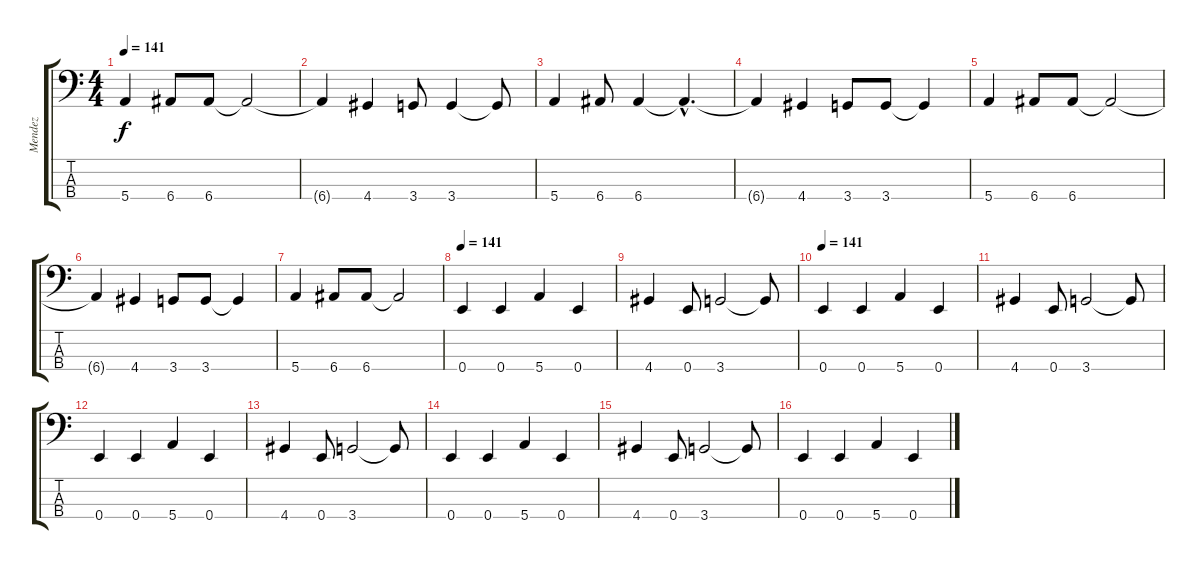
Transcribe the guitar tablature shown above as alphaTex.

\track ("Mendez" "Mendez") {instrument electricbassfinger}
\staff {score tabs}
\tuning (G2 D2 A1 E1) {hide}
\ts (4 4)
\tempo 141
\clef f4
\ks c
5.4.4{dy f} 6.4.8 6.4.8 6.4{t}.2 |
6.4{t}.4 4.4.4 3.4.8 3.4.4 3.4{t}.8 |
5.4.4 6.4.8 6.4.4 6.4{hac t}.4{d} |
6.4{t}.4 4.4.4 3.4.8 3.4.8 3.4{t}.4 |
5.4.4 6.4.8 6.4.8 6.4{t}.2 |
6.4{t}.4 4.4.4 3.4.8 3.4.8 3.4{t}.4 |
5.4.4 6.4.8 6.4.8 6.4{t}.2 |
\tempo 141
0.4.4 0.4.4 5.4.4 0.4.4 |
4.4.4 0.4.8 3.4.2 3.4{t}.8 |
\tempo 141
0.4.4 0.4.4 5.4.4 0.4.4 |
4.4.4 0.4.8 3.4.2 3.4{t}.8 |
0.4.4 0.4.4 5.4.4 0.4.4 |
4.4.4 0.4.8 3.4.2 3.4{t}.8 |
0.4.4 0.4.4 5.4.4 0.4.4 |
4.4.4 0.4.8 3.4.2 3.4{t}.8 |
0.4.4 0.4.4 5.4.4 0.4.4
